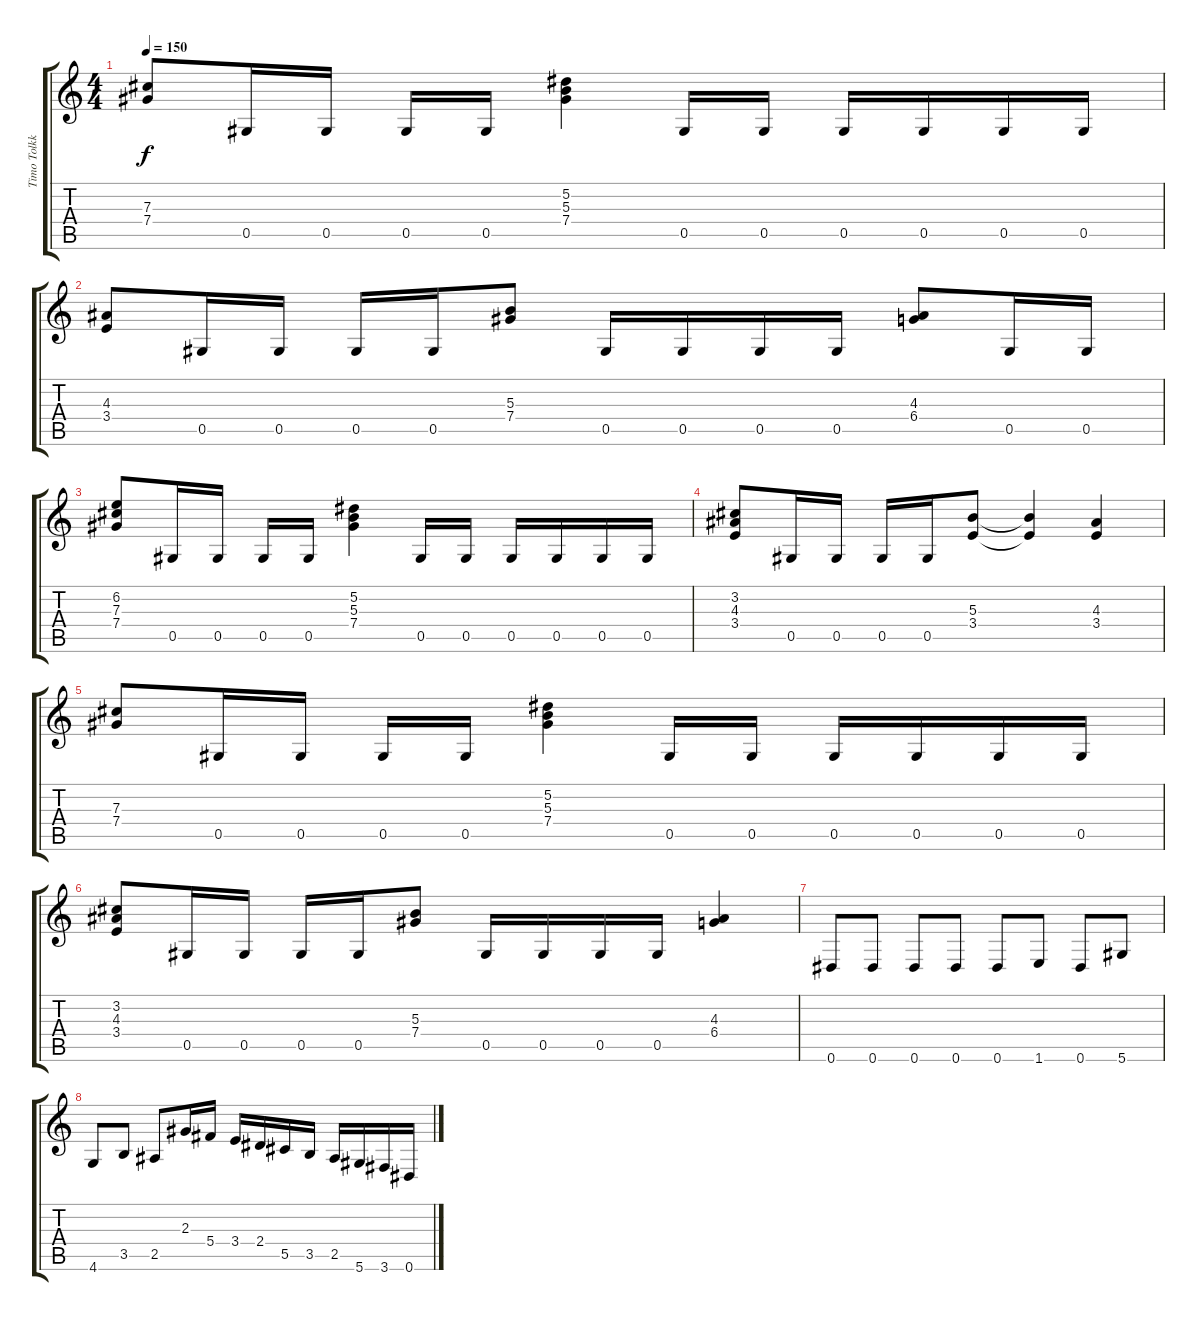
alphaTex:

\track ("Timo Tolkki" "Timo Tolkk") {instrument distortionguitar}
\staff {score tabs}
\tuning (Eb4 Bb3 Gb3 Db3 Ab2 Eb2) {hide}
\ts (4 4)
\tempo 150
\clef g2
\ks c
(7.3 7.4).8{dy f instrument distortionguitar} 0.5.16 0.5.16 0.5.16 0.5.16 (5.2 5.3 7.4).4 0.5.16 0.5.16 0.5.16 0.5.16 0.5.16 0.5.16 |
(4.3 3.4).8 0.5.16 0.5.16 0.5.16 0.5.16 (5.3 7.4).8 0.5.16 0.5.16 0.5.16 0.5.16 (4.3 6.4).8 0.5.16 0.5.16 |
(6.2 7.3 7.4).8 0.5.16 0.5.16 0.5.16 0.5.16 (5.2 5.3 7.4).4 0.5.16 0.5.16 0.5.16 0.5.16 0.5.16 0.5.16 |
(3.2 4.3 3.4).8 0.5.16 0.5.16 0.5.16 0.5.16 (5.3 3.4).8 (5.3{t} 3.4{t}).4 (4.3 3.4).4 |
(7.3 7.4).8 0.5.16 0.5.16 0.5.16 0.5.16 (5.2 5.3 7.4).4 0.5.16 0.5.16 0.5.16 0.5.16 0.5.16 0.5.16 |
(3.2 4.3 3.4).8 0.5.16 0.5.16 0.5.16 0.5.16 (5.3 7.4).8 0.5.16 0.5.16 0.5.16 0.5.16 (4.3 6.4).4 |
0.6.8 0.6.8 0.6.8 0.6.8 0.6.8 1.6.8 0.6.8 5.6.8 |
4.6.8 3.5.8 2.5.8 2.3.16 5.4.16 3.4.16 2.4.16 5.5.16 3.5.16 2.5.16 5.6.16 3.6.16 0.6.16
